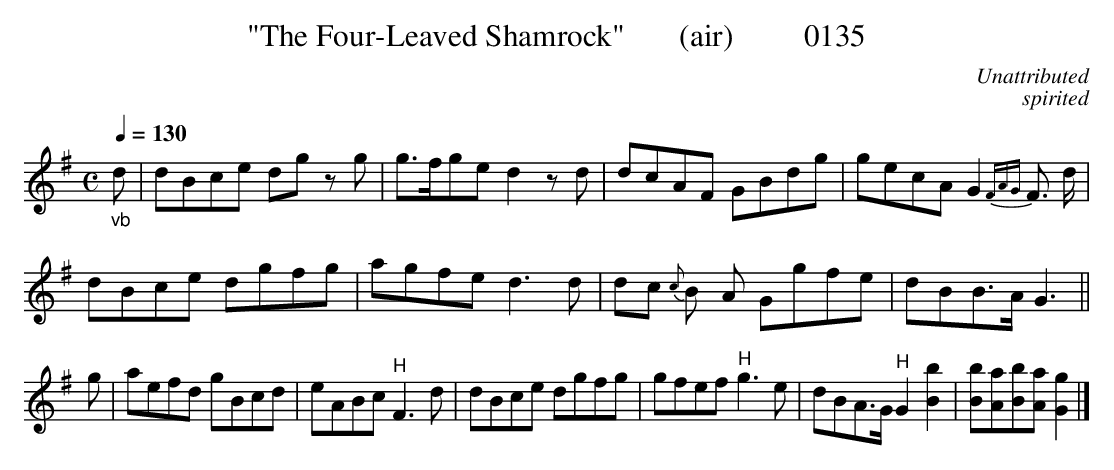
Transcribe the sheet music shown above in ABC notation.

X:1
T:"The Four-Leaved Shamrock"       (air)         0135
C:Unattributed
C:spirited
Q:1/4=130
M:C
L:1/8
K:G
"_vb"d|dBce dg zg|g3/2f/2ge d2zd|dcAF GBdg|gecA G2 {FAG}F3/2 d/2|
dBce dgfg|agfe d3d|dc {c}B A Ggfe|dBB3/2A/2 G3||
g|aefd gBcd|eABc"^H"F3d|dBce dgfg|gfef"^H"g3e|dBA3/2G/2"^H"G2[B2b2]|[Bb][Aa][Bb][Aa] [G2g2]|]
